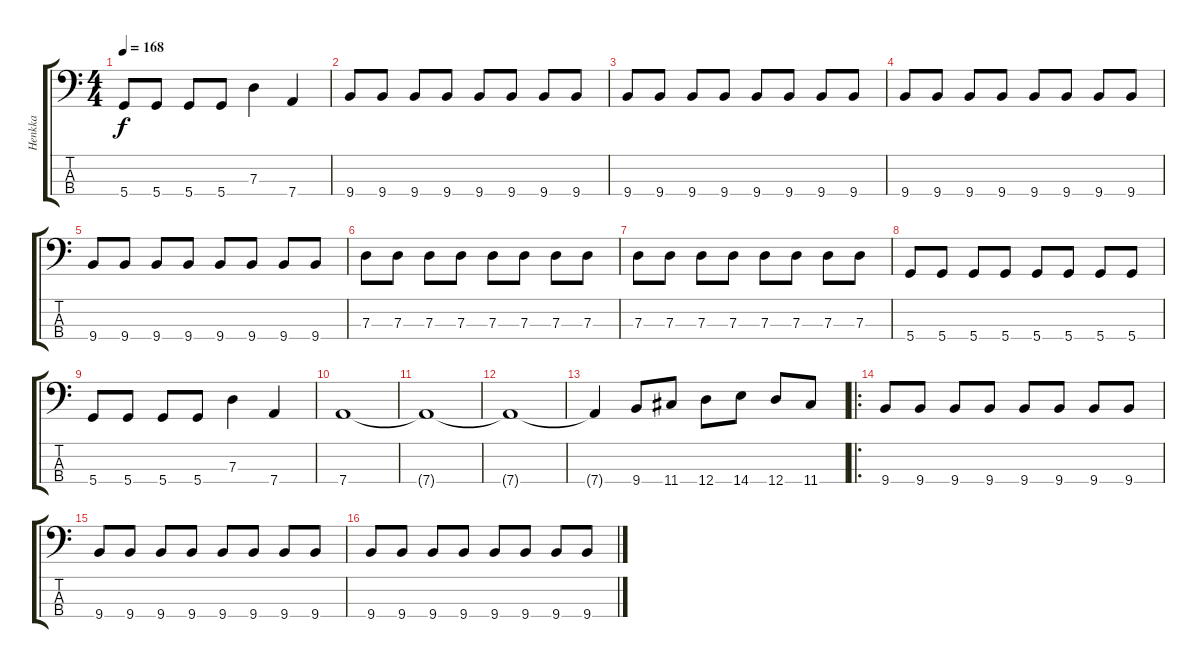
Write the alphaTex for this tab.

\track ("Henkka" "Henkka") {instrument electricbassfinger}
\staff {score tabs}
\tuning (F2 C2 G1 D1) {hide}
\ts (4 4)
\tempo 168
\clef f4
\ks c
5.4.8{dy f} 5.4.8 5.4.8 5.4.8 7.3.4 7.4.4 |
9.4.8 9.4.8 9.4.8 9.4.8 9.4.8 9.4.8 9.4.8 9.4.8 |
9.4.8 9.4.8 9.4.8 9.4.8 9.4.8 9.4.8 9.4.8 9.4.8 |
9.4.8 9.4.8 9.4.8 9.4.8 9.4.8 9.4.8 9.4.8 9.4.8 |
9.4.8 9.4.8 9.4.8 9.4.8 9.4.8 9.4.8 9.4.8 9.4.8 |
7.3.8 7.3.8 7.3.8 7.3.8 7.3.8 7.3.8 7.3.8 7.3.8 |
7.3.8 7.3.8 7.3.8 7.3.8 7.3.8 7.3.8 7.3.8 7.3.8 |
5.4.8 5.4.8 5.4.8 5.4.8 5.4.8 5.4.8 5.4.8 5.4.8 |
5.4.8 5.4.8 5.4.8 5.4.8 7.3.4 7.4.4 |
7.4.1 |
7.4{t}.1 |
7.4{t}.1 |
7.4{t}.4 9.4.8 11.4.8 12.4.8 14.4.8 12.4.8 11.4.8 |
\ro
9.4.8 9.4.8 9.4.8 9.4.8 9.4.8 9.4.8 9.4.8 9.4.8 |
9.4.8 9.4.8 9.4.8 9.4.8 9.4.8 9.4.8 9.4.8 9.4.8 |
9.4.8 9.4.8 9.4.8 9.4.8 9.4.8 9.4.8 9.4.8 9.4.8
